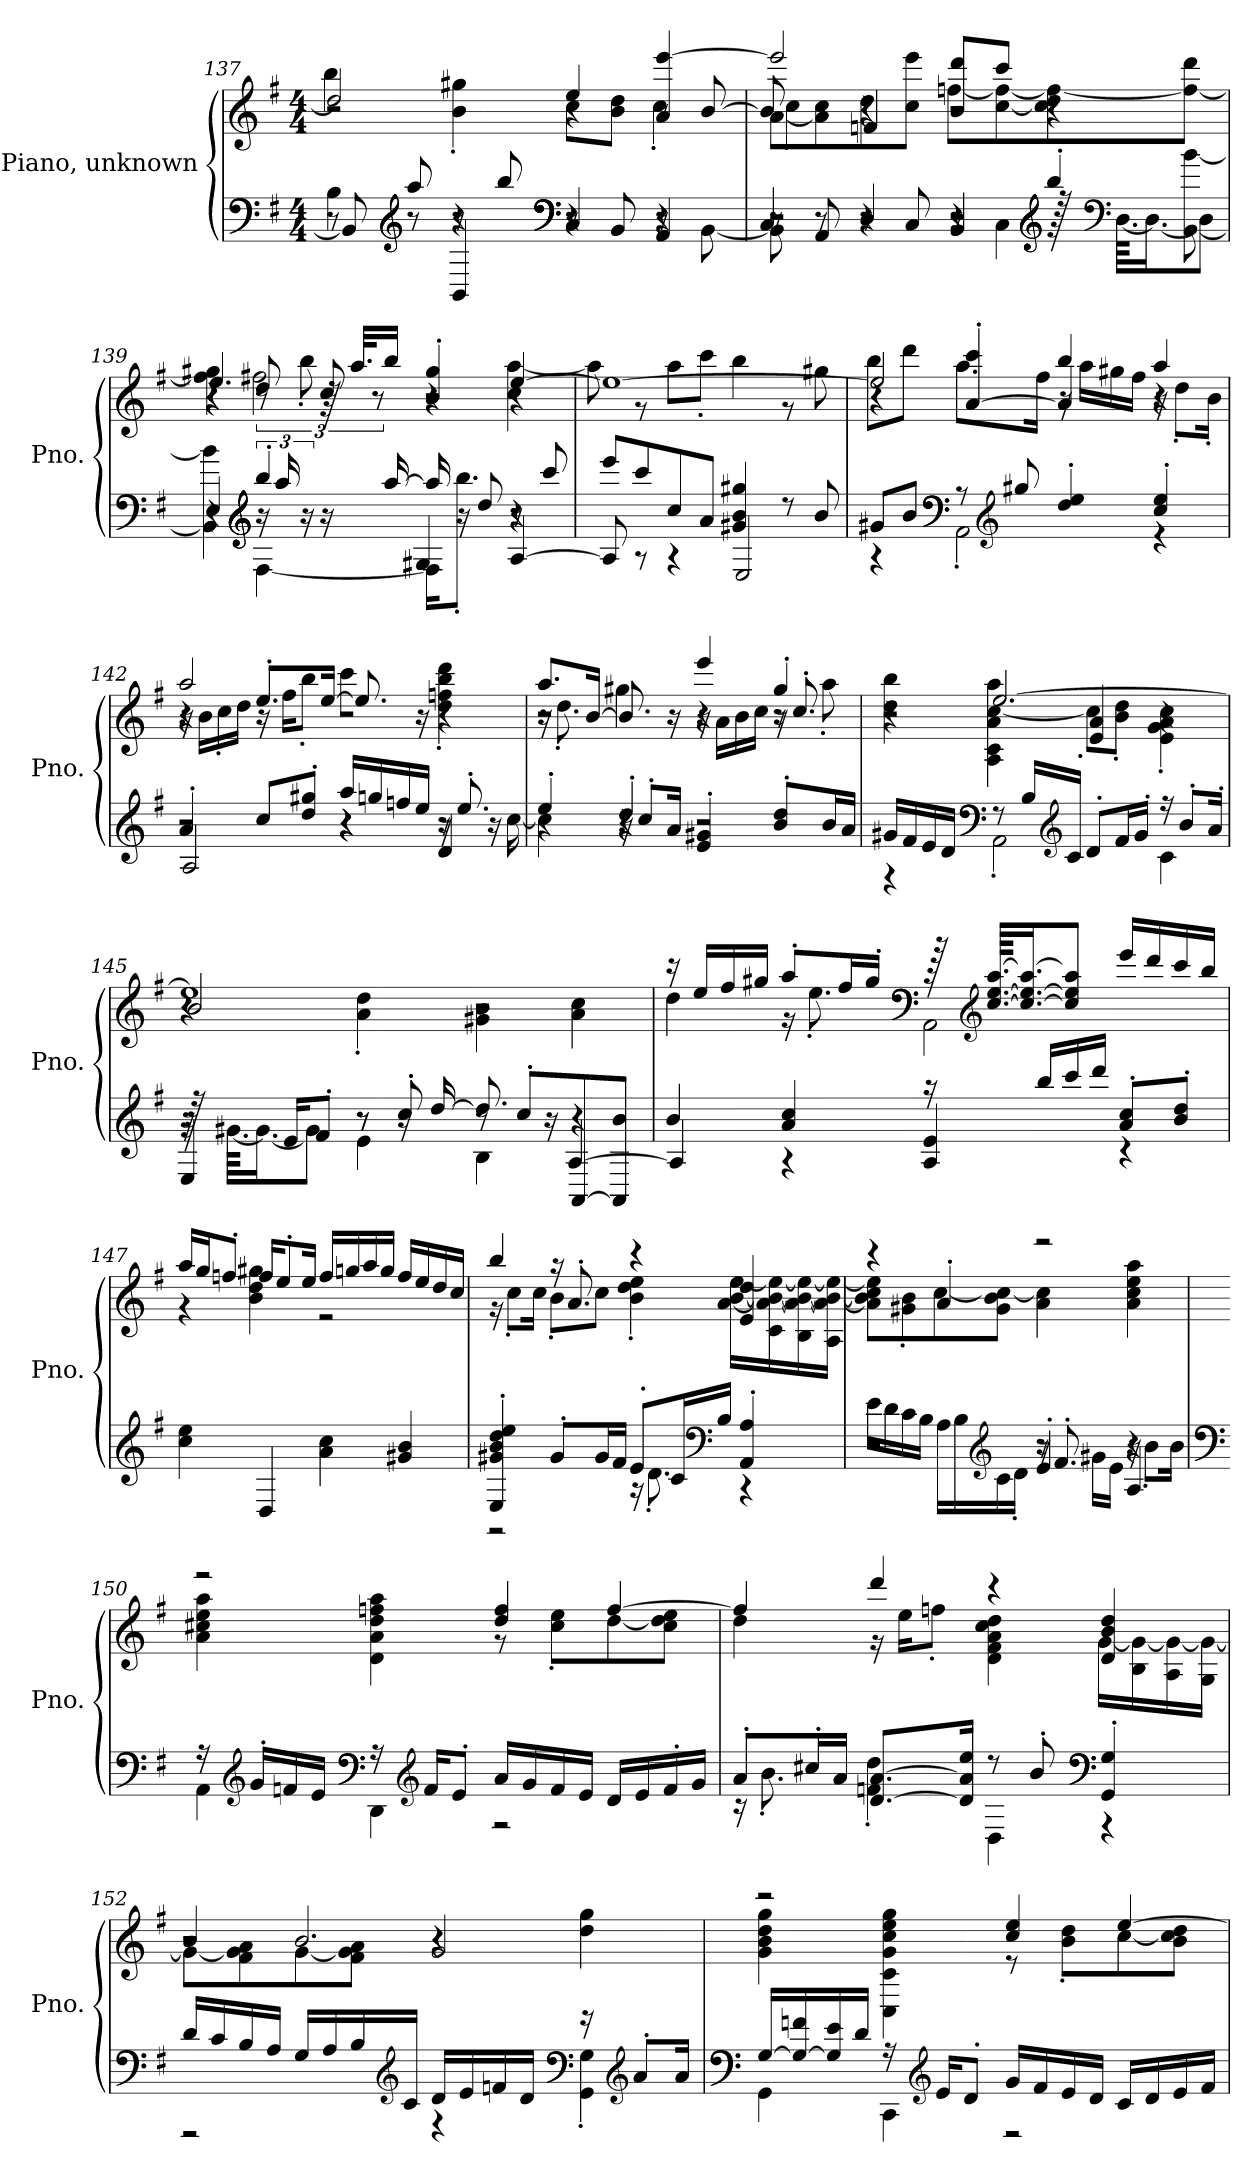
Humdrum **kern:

**kern	**kern
*part1	*part1
*staff2	*staff1
*I"Piano, unknown	*
*I'Pno.	*
*clefF4	*clefG2
*k[f#]	*k[f#]
*M4/4	*M4/4
=137	=137
*^	*^
*	*^	*	*^
8r	4B\	8BB/]	2dd/]	4bb\	2r
*clefG2	*	*	*	*	*
8aa/	.	8r	.	.	.
8r	4r	4BB/	.	4b\' 4gg#X\'	.
8bb/	.	.	.	.	.
*clefF4	*	*	*	*	*
8r	4r	4C/	4ee/	8cc\L	4r
8BB/	.	.	.	8b\ 8dd\J	.
4r	8r	4AA/	4a/ [4eee/	4cc'\	8r
.	[8BB\	.	.	.	[8b/
!!LO:LB:g=z
=138	=138	=138	=138	=138	=138
*	*	*^	*	*	*^
8r	8BB\]	4C/	2r	2eee/]	[8a\L	8b/]	4cc'\
8AA/	8r	.	.	.	8a\] 8cc\	8r	.
8r	4r	4D/	.	.	8dd\	4fn/	4r
8C/	.	.	.	.	8cc\ 8eee\J	.	.
2r	8r	4BB/	4r	8b/ 8ddd/L	[8ffn\L	2r	2r
.	4C\	.	.	8ccc/J	[8cc\ 8ff\_	.	.
*clefG2	*	*	*	*	*	*	*
.	.	4bb'/	128r	4r	8cc\] 8dd\ 8ff\_	.	.
*clefF4	*	*	*	*	*	*	*
.	.	.	[64.D\KKLL	.	.	.	.
.	.	.	16.D\J_	.	.	.	.
.	[8BB\ [8b\	.	8D\J]	.	8ff\_ 8ddd\J	.	.
*	*	*v	*v	*	*	*	*
=139	=139	=139	=139	=139	=139	=139
4E/	4BB\] 4b\]	4r	4r	4ff\] 4gg#X\	4.ee/	4r
*clefG2	*	*	*	*	*	*
24r	[4F#\	4bb'/	8dd/	12r	.	2ff#X\
24aa/	.	.	.	.	.	.
24r	.	.	.	12bb'\	.	.
16r	.	.	64r	.	8cc/	.
.	.	.	32.aa/KLL	.	.	.
.	.	.	.	12r	.	.
[16aa/	.	.	16bb/JJ	.	.	.
16aa/]	16F#\KL]	4G#X/	4b/' 4gg#/'	4r	2r	.
16r	8.bb'\J	.	.	.	.	.
8dd/	.	.	.	.	.	.
8r	4r	[4A/	[4ee/	4cc\ [4aa\	.	4r
8ccc/	.	.	.	.	.	.
*	*v	*v	*	*	*	*
*	*	*	*v	*v	*v
!!LO:LB:g=z
=140	=140	=140	=140
8eee/L	8A/]	1ee_	8aa\]
8ccc/	8r	.	8r
8cc/	4r	.	8aa\L
8a/J	.	.	8ccc'\J
4g#X/ 4b/ 4gg#X/	2E/	.	4bb\
8r	.	.	8r
8b/	.	.	8gg#X\
=141	=141	=141	=141
*	*	*	*^
8g#X/L	4r	2ee/]	8bb\L	4r
8b/J	.	.	8ddd\J	.
*clefF4	*	*	*	*
8r	2AA'\	.	8.aa\L	[4a/' 4ccc/'
*clefG2	*	*	*	*
8gg#X/	.	.	.	.
.	.	.	16ff#\Jk	.
4dd/' 4ee/'	.	4bb/	16r	4a/]
.	.	.	16aa\LL	.
.	.	.	16gg#X\	.
.	.	.	16ff#\JJ	.
4cc/' 4ee/'	4r	4aa/	16r	4r
.	.	.	8dd'\L	.
.	.	.	16b'\Jk	.
!!LO:LB:g=z	!!	!!
=142	=142	=142	=142	=142
*	*^	*	*	*
4a'/	2r	2A/	2aa/	16r	4r
.	.	.	.	16b\LL	.
.	.	.	.	16cc'\	.
.	.	.	.	16dd\JJ	.
8cc/L	.	.	.	16r	8.ee'/L
.	.	.	.	16ff#\KL	.
8dd/' 8gg#X/'J	.	.	.	8bb'\J	.
.	.	.	.	.	[16ee/Jk
16aa/LL	4r	4r	2r	4ccc\	8.ee/]
16ggn/	.	.	.	.	.
16ffn/	.	.	.	.	.
16ee/JJ	.	.	.	.	16r
16r	8r	4d/	.	4dd\' 4ffn\' 4bb\' 4ddd\'	4r
8.ee'/	.	.	.	.	.
.	16r	.	.	.	.
.	[16cc\	.	.	.	.
=143	=143	=143	=143	=143	=143
4ee'/	4cc\]	4r	8.aa/L	16r	2r
.	.	.	.	8.dd'\	.
.	.	.	[16b/Jk	.	.
16r	4r	4dd'/	8.b/]	4gg#X\	.
8cc'/L	.	.	.	.	.
16a/Jk	.	.	16r	.	.
4e/' 4g#X/'	2r	2r	4eee/	16r	4r
.	.	.	.	16a\LL	.
.	.	.	.	16b\	.
.	.	.	.	16cc\JJ	.
8b/' 8dd/'L	.	.	4gg#'/	8r	16r
.	.	.	.	.	8.cc'/
16b/L	.	.	.	8aa'\	.
16a/JJ	.	.	.	.	.
*	*v	*v	*	*	*
!!LO:PB:g=z	!!	!!
=144	=144	=144	=144	=144
16g#X/LL	4r	4r	4dd\ 4bb\	2r
16f#/	.	.	.	.
16e/	.	.	.	.
16d/JJ	.	.	.	.
*clefF4	*	*	*	*
8r	2AA'\	[2.ee/	4A\ 4c\ 4a\ [4cc\ 4aa\	.
16B/LL	.	.	.	.
*clefG2	*	*	*	*
16c'/JJ	.	.	.	.
8d'/L	.	.	8cc\L]	4e/ 4a/
16f#/L	.	.	8b\' 8dd\'J	.
16g#'/JJ	.	.	.	.
16r	4c\	.	4e\' 4g\' 4a\' 4cc\'	4r
8b'/L	.	.	.	.
16a'/Jk	.	.	.	.
=145	=145	=145	=145	=145
*	*^	*	*	*
16r	128r	4E/	1ee]	4r	2b/
.	[64.g#X\KKLL	.	.	.	.
.	16.g#\J_	.	.	.	.
16e/KL	.	.	.	.	.
8f#'/J	8g#\J]	.	.	.	.
8r	4e\	8r	.	4a\' 4dd\'	.
8cc'/	.	16r	.	.	.
.	.	[16dd/	.	.	.
8r	4B\	8.dd/]	.	4g#X\ 4b\	2r
8cc'/L	.	.	.	.	.
.	.	16r	.	.	.
[8AA/	4r	[4A/	.	4a\ 4cc\	.
8AA/] 8b/J	.	.	.	.	.
*	*v	*v	*	*	*
*	*	*	*v	*v
!!LO:LB:g=z
=146	=146	=146	=146
4b/	4A/]	16r	4dd\
.	.	16ee/LL	.
.	.	16ff#/	.
.	.	16gg#X/JJ	.
4a/ 4cc/	4r	8aa'/L	16r
.	.	.	8.ee'\
.	.	16ff#/L	.
.	.	16gg#'/JJ	.
*	*	*clefF4	*
16r	4A/ 4e/	128r	2AA\
*	*	*clefG2	*
.	.	[64.cc/ [64.ee/ [64.aa/KKLL	.
.	.	16.cc/_ 16.ee/_ 16.aa/_J	.
16bb/LL	.	.	.
16ccc/	.	8cc/] 8ee/] 8aa/]J	.
16ddd/JJ	.	.	.
8a/' 8cc/'L	4r	16eee/LL	.
.	.	16ddd/	.
8b/' 8dd/'J	.	16ccc/	.
.	.	16bb/JJ	.
*v	*v	*	*
=147	=147	=147
4cc\ 4ee\	16aa/LL	4r
.	16gg/J	.
.	8ffn'/J	.
4D/	16ff/KL	4b\ 4dd\ 4gg#X\
.	8ee'/	.
.	16ee/Jk	.
4a\ 4cc\	16ff/LL	2r
.	16ggn/	.
.	16aa/	.
.	16gg/JJ	.
4g#X/ 4b/	16ff/LL	.
.	16ee/	.
.	16dd/	.
.	16cc/JJ	.
!!LO:LB:g=z	!!
=148	=148	=148
*^	*	*
4E/' 4g#X/' 4b/' 4dd/' 4ee/'	2r	4bb/	16r
.	.	.	8cc'\L
.	.	.	16cc\Jk
8g#'/L	.	16r	8b'\L
.	.	8.a'/	.
16g#/L	.	.	8cc\J
16f#/JJ	.	.	.
8e'/L	16r	4r	4b\' 4dd\' 4ee\'
.	8.d'\	.	.
16c/L	.	.	.
*clefF4	*	*	*
16B/JJ	.	.	.
4AA/' 4A/'	4r	4e/ 4dd/	[16a\ [16b\ [16ee\LL
.	.	.	16c\ 16a\_ 16b\_ 16ee\_
.	.	.	16B\ 16a\_ 16b\_ 16ee\_
.	.	.	16A\ 16a\_ 16b\_ 16ee\_JJ
=149	=149	=149	=149
*	*^	*	*
2r	16e\LL	2r	4r	8a\] 8b\] 8cc\ 8ee\]L
.	16d\	.	.	.
.	16c\	.	.	8g#X\' 8b\'
.	16B\JJ	.	.	.
.	16A\LL	.	4a'/	[8cc\
.	16B\	.	.	.
*clefG2	*	*	*	*
.	16c\	.	.	8g#\ 8b\ 8cc\_J
.	16d'\JJ	.	.	.
16r	8r	4e'/	2r	4a\ 4cc\]
8.f#'/	.	.	.	.
.	16g#X\LL	.	.	.
.	16e\JJ	.	.	.
4r	16r	4A/	.	4a\ 4cc\ 4ee\ 4aa\
.	8b'\L	.	.	.
.	16b\Jk	.	.	.
*v	*v	*v	*	*
!!LO:LB:g=z	!!
=150	=150	=150
*clefF4	*	*
*^	*	*
16r	4AA\	2r	4a\ 4cc#X\ 4ee\ 4aa\
*clefG2	*	*	*
16g'/LL	.	.	.
16fn/	.	.	.
16e/JJ	.	.	.
*clefF4	*	*	*
16r	4DD\	.	4d\ 4a\ 4dd\ 4ffn\ 4aa\
*clefG2	*	*	*
16f/KL	.	.	.
8e'/J	.	.	.
16a/LL	2r	4dd/ 4ff/	8r
16g/	.	.	.
16f/	.	.	8cc#\' 8ee\'L
16e/JJ	.	.	.
16d/LL	.	[4ff/	[8dd\
16e/	.	.	.
16f'/	.	.	8cc#\ 8dd\] 8ee\J
16g/JJ	.	.	.
=151	=151	=151	=151
8a'/L	16r	4ff/]	4dd\
.	8.b'\	.	.
16cc#X'/L	.	.	.
16a/JJ	.	.	.
[8.d/ [8.a/L	4fn\' 4dd\'	4ddd/	16r
.	.	.	16ee\KL
.	.	.	8ffn'\J
16d/] 16a/] 16ee/Jk	.	.	.
8r	4D\	4r	4d\ 4f#\ 4a\ 4cc\ 4dd\
8b'/	.	.	.
*clefF4	*	*	*
4GG/' 4G/'	4r	4d/ 4b/ 4dd/	[16g\LL
.	.	.	16B\ 16g\_
.	.	.	16A\ 16g\_
.	.	.	16G\ 16g\_JJ
!!LO:LB:g=z
=152	=152	=152	=152
*	*	*	*^
16d/LL	2r	4b/	8g\L_	2r
16c/	.	.	.	.
16B/	.	.	8f#\ 8g\] 8a\	.
16A/JJ	.	.	.	.
16G/LL	.	2.b/	[8g\	.
16A/	.	.	.	.
16B/	.	.	8f#\ 8g\] 8a\J	.
*clefG2	*	*	*	*
16c/JJ	.	.	.	.
16d/LL	4r	.	4r	2g/
16e/	.	.	.	.
16fn/	.	.	.	.
16d/JJ	.	.	.	.
*clefF4	*	*	*	*
16r	4GG\' 4G\'	.	4dd\ 4gg\	.
*clefG2	*	*	*	*
8a'/L	.	.	.	.
16a/Jk	.	.	.	.
*	*	*v	*v	*v
=153	=153	=153
*clefF4	*	*
*	*	*^
[16G/LL	4GG\	2r	4g\ 4b\ 4dd\ 4gg\
16G/_ 16fn/	.	.	.
16G/] 16e/	.	.	.
16d/JJ	.	.	.
16r	4CC\	.	4C\ 4c\ 4g\ 4cc\ 4ee\ 4gg\
*clefG2	*	*	*
16e/KL	.	.	.
8d'/J	.	.	.
16g/LL	2r	4cc/ 4ee/	8r
16f/	.	.	.
16e/	.	.	8b\' 8dd\'L
16d/JJ	.	.	.
16c/LL	.	[4ee/	[8cc\
16d/	.	.	.
16e/	.	.	8b\ 8cc\] 8dd\J
16f/JJ	.	.	.
*v	*v	*	*
*	*v	*v
=	=
*-	*-
